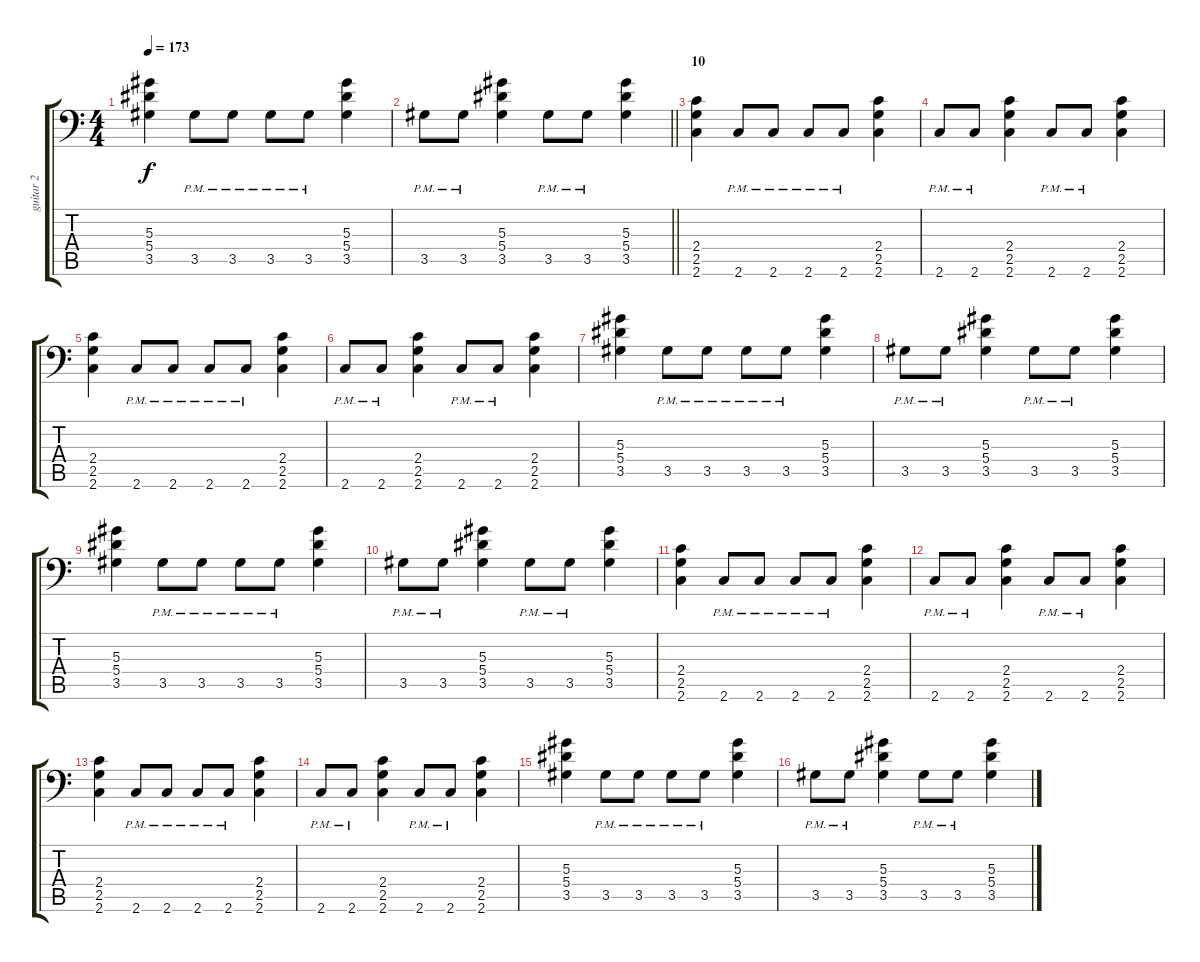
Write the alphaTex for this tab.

\track ("guitar 2" "guitar 2") {instrument overdrivenguitar}
\staff {score tabs}
\tuning (C4 G3 Eb3 Bb2 F2 Bb1) {hide}
\ts (4 4)
\tempo 173
\clef f4
\ks c
(5.3 5.4 3.5).4{dy f} 3.5{pm}.8 3.5{pm}.8 3.5{pm}.8 3.5{pm}.8 (5.3 5.4 3.5).4 |
\barLineRight lightlight
3.5{pm}.8 3.5{pm}.8 (5.3 5.4 3.5).4 3.5{pm}.8 3.5{pm}.8 (5.3 5.4 3.5).4 |
\section ("" "10")
(2.4 2.5 2.6).4{instrument overdrivenguitar} 2.6{pm}.8 2.6{pm}.8 2.6{pm}.8 2.6{pm}.8 (2.4 2.5 2.6).4 |
2.6{pm}.8 2.6{pm}.8 (2.4 2.5 2.6).4 2.6{pm}.8 2.6{pm}.8 (2.4 2.5 2.6).4 |
(2.4 2.5 2.6).4 2.6{pm}.8 2.6{pm}.8 2.6{pm}.8 2.6{pm}.8 (2.4 2.5 2.6).4 |
2.6{pm}.8 2.6{pm}.8 (2.4 2.5 2.6).4 2.6{pm}.8 2.6{pm}.8 (2.4 2.5 2.6).4 |
(5.3 5.4 3.5).4 3.5{pm}.8 3.5{pm}.8 3.5{pm}.8 3.5{pm}.8 (5.3 5.4 3.5).4 |
3.5{pm}.8 3.5{pm}.8 (5.3 5.4 3.5).4 3.5{pm}.8 3.5{pm}.8 (5.3 5.4 3.5).4 |
(5.3 5.4 3.5).4 3.5{pm}.8 3.5{pm}.8 3.5{pm}.8 3.5{pm}.8 (5.3 5.4 3.5).4 |
3.5{pm}.8 3.5{pm}.8 (5.3 5.4 3.5).4 3.5{pm}.8 3.5{pm}.8 (5.3 5.4 3.5).4 |
(2.4 2.5 2.6).4 2.6{pm}.8 2.6{pm}.8 2.6{pm}.8 2.6{pm}.8 (2.4 2.5 2.6).4 |
2.6{pm}.8 2.6{pm}.8 (2.4 2.5 2.6).4 2.6{pm}.8 2.6{pm}.8 (2.4 2.5 2.6).4 |
(2.4 2.5 2.6).4 2.6{pm}.8 2.6{pm}.8 2.6{pm}.8 2.6{pm}.8 (2.4 2.5 2.6).4 |
2.6{pm}.8 2.6{pm}.8 (2.4 2.5 2.6).4 2.6{pm}.8 2.6{pm}.8 (2.4 2.5 2.6).4 |
(5.3 5.4 3.5).4 3.5{pm}.8 3.5{pm}.8 3.5{pm}.8 3.5{pm}.8 (5.3 5.4 3.5).4 |
3.5{pm}.8 3.5{pm}.8 (5.3 5.4 3.5).4 3.5{pm}.8 3.5{pm}.8 (5.3 5.4 3.5).4
